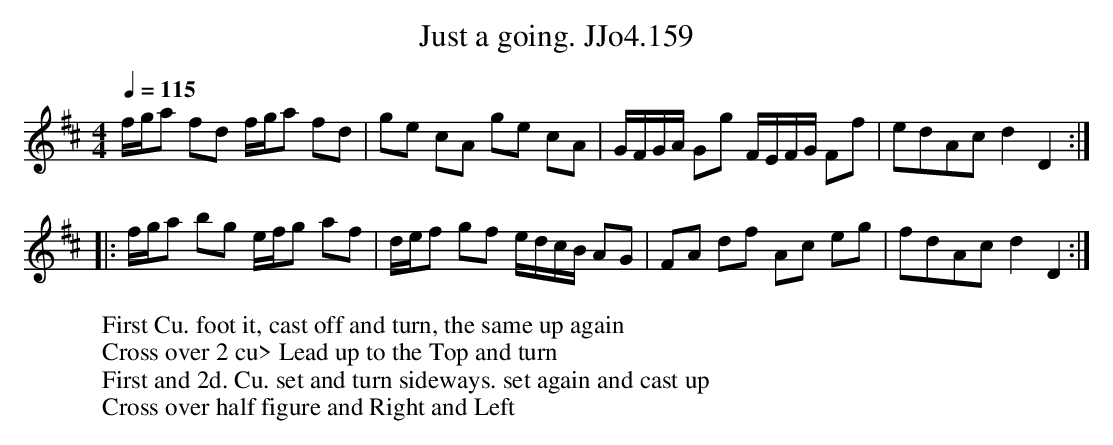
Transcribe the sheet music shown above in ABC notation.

X:1
T:Just a going. JJo4.159
M:4/4
Q:1/4=115
L:1/8
K:D
f/g/a fd f/g/a fd | ge cA ge cA | G/F/G/A/ Gg F/E/F/G/ Ff | edAc d2D2 :|
|:f/g/a bg e/f/g af | d/e/f gf e/d/c/B/ AG | FA df Ac eg | fdAc d2D2:|
W:First Cu. foot it, cast off and turn, the same up again
W:Cross over 2 cu> Lead up to the Top and turn
W:First and 2d. Cu. set and turn sideways. set again and cast up
W:Cross over half figure and Right and Left
